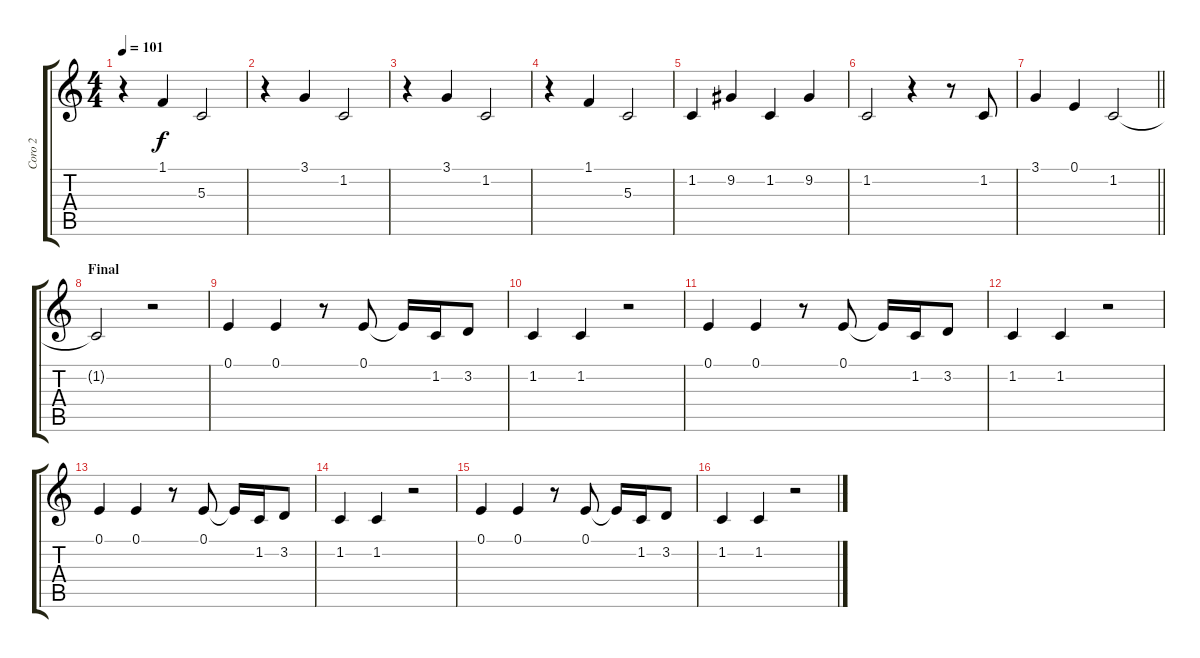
\track ("Coro 2" "Coro 2") {instrument tenorsax}
\staff {score tabs}
\tuning (E4 B3 G3 D3 A2 E2) {hide}
\ts (4 4)
\tempo 101
\clef g2
\ks c
r.4{dy f} 1.1.4 5.3.2 |
r.4 3.1.4 1.2.2 |
r.4 3.1.4 1.2.2 |
r.4 1.1.4 5.3.2 |
1.2.4 9.2.4 1.2.4 9.2.4 |
1.2.2 r.4 r.8 1.2.8 |
\barLineRight lightlight
3.1.4 0.1.4 1.2.2 |
\section ("" "Final")
1.2{t}.2 r.2 |
0.1.4 0.1.4 r.8 0.1.8 0.1{t}.16 1.2.16 3.2.8 |
1.2.4 1.2.4 r.2 |
0.1.4 0.1.4 r.8 0.1.8 0.1{t}.16 1.2.16 3.2.8 |
1.2.4 1.2.4 r.2 |
0.1.4 0.1.4 r.8 0.1.8 0.1{t}.16 1.2.16 3.2.8 |
1.2.4 1.2.4 r.2 |
0.1.4 0.1.4 r.8 0.1.8 0.1{t}.16 1.2.16 3.2.8 |
1.2.4 1.2.4 r.2
